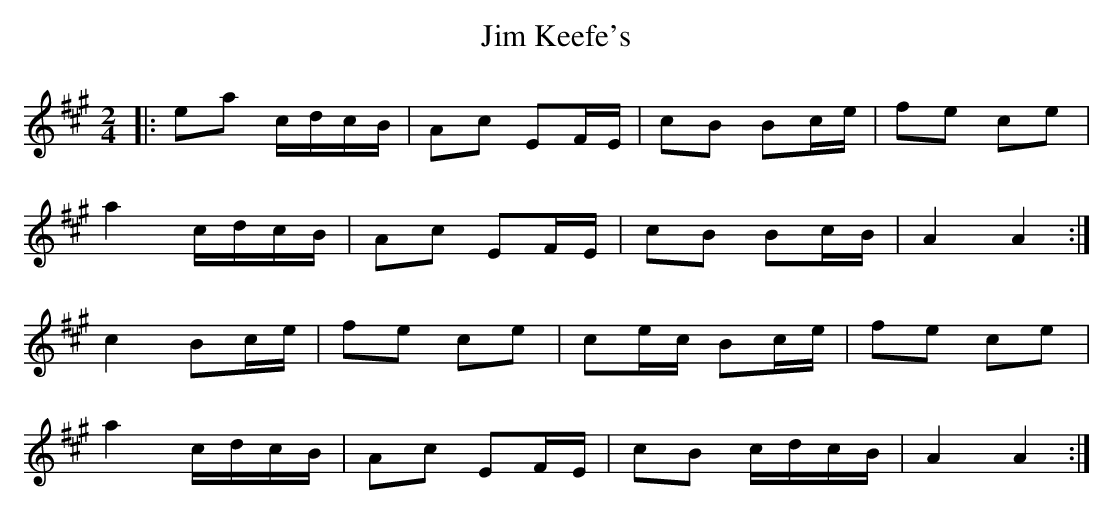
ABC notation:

X:1
T: Jim Keefe's
M: 2/4
L: 1/8
K: Amaj
|:ea c/d/c/B/|Ac EF/E/|cB Bc/e/|fe ce|
a2 c/d/c/B/|Ac EF/E/|cB Bc/B/|A2 A2:|
c2 Bc/e/|fe ce|ce/c/ Bc/e/|fe ce|
a2 c/d/c/B/|Ac EF/E/|cB c/d/c/B/|A2 A2:|
